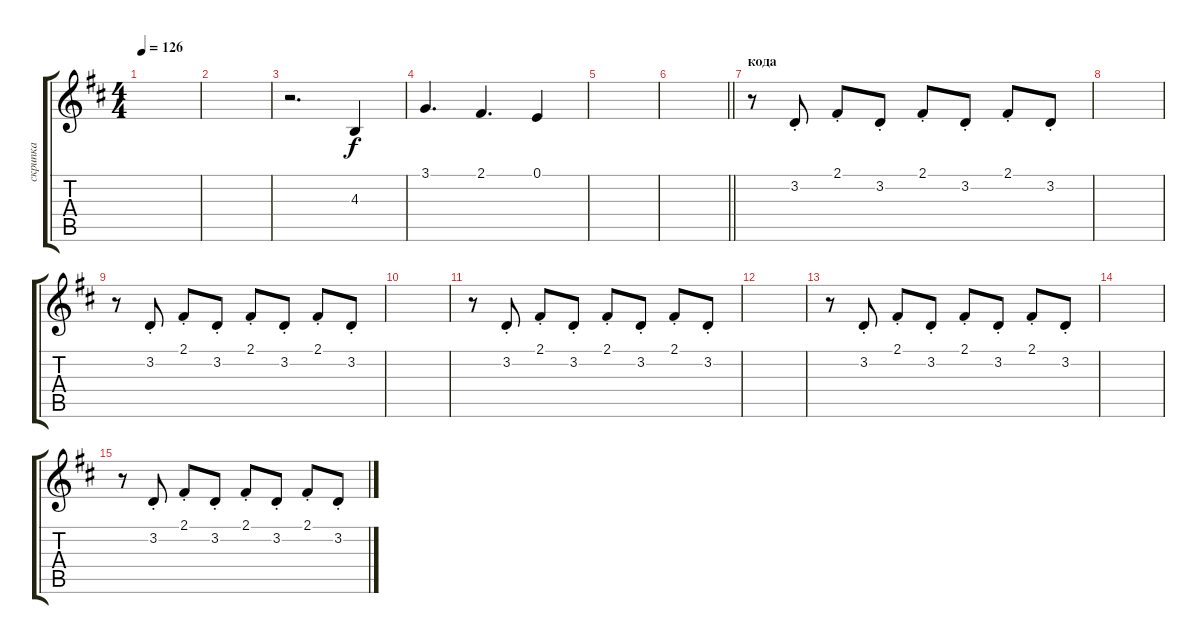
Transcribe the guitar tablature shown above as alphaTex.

\track ("скрипка" "скрипка") {instrument violin}
\staff {score tabs}
\tuning (E4 B3 G3 D3 A2 E2) {hide}
\ts (4 4)
\tempo 126
\clef g2
\ks d
|
|
r.2{d} 4.3.4 |
3.1.4{d} 2.1.4{d} 0.1.4 |
|
\barLineRight lightlight
|
\section ("" "кода")
r.8 3.2{st}.8 2.1{st}.8 3.2{st}.8 2.1{st}.8 3.2{st}.8 2.1{st}.8 3.2{st}.8 |
|
r.8 3.2{st}.8 2.1{st}.8 3.2{st}.8 2.1{st}.8 3.2{st}.8 2.1{st}.8 3.2{st}.8 |
|
r.8 3.2{st}.8 2.1{st}.8 3.2{st}.8 2.1{st}.8 3.2{st}.8 2.1{st}.8 3.2{st}.8 |
|
r.8 3.2{st}.8 2.1{st}.8 3.2{st}.8 2.1{st}.8 3.2{st}.8 2.1{st}.8 3.2{st}.8 |
|
r.8 3.2{st}.8 2.1{st}.8 3.2{st}.8 2.1{st}.8 3.2{st}.8 2.1{st}.8 3.2{st}.8
